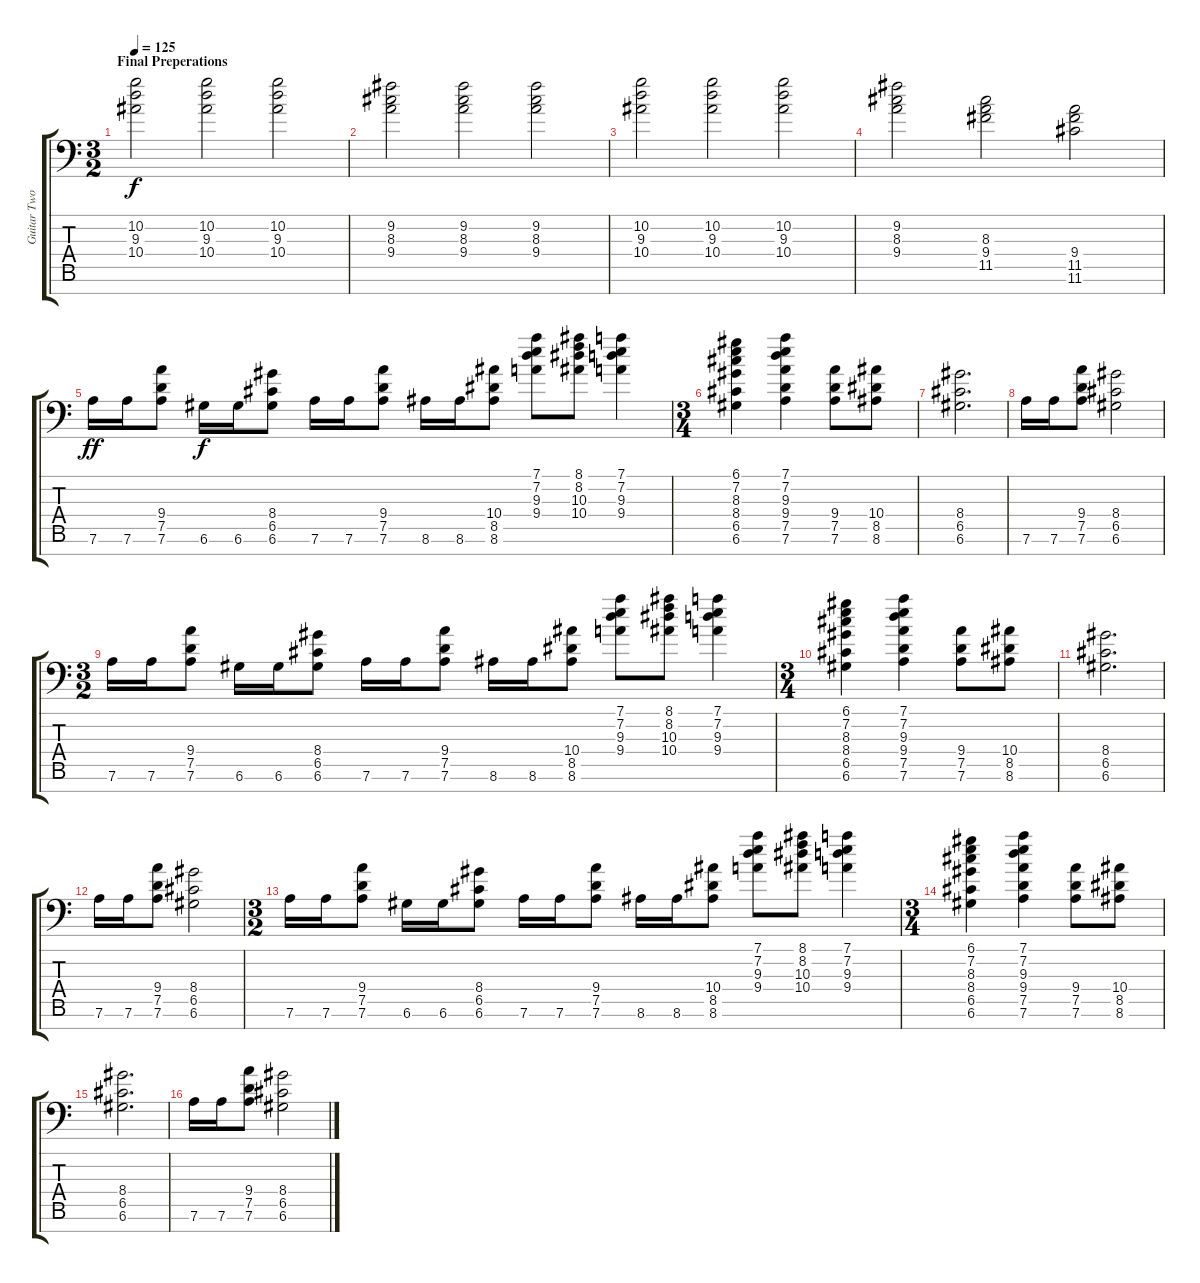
\track ("Guitar Two" "Guitar Two") {instrument overdrivenguitar}
\staff {score tabs}
\tuning (D4 A3 F3 C3 G2 D2 A1) {hide}
\ts (3 2)
\section ("" "Final Preperations")
\tempo 125
\clef f4
\ks c
(10.2 9.3 10.4).2{dy f} (10.2 9.3 10.4).2 (10.2 9.3 10.4).2 |
(9.2 8.3 9.4).2 (9.2 8.3 9.4).2 (9.2 8.3 9.4).2 |
(10.2 9.3 10.4).2 (10.2 9.3 10.4).2 (10.2 9.3 10.4).2 |
(9.2 8.3 9.4).2 (8.3 9.4 11.5).2 (9.4 11.5 11.6).2 |
7.6.16{dy ff} 7.6.16 (9.4 7.5 7.6).8 6.6.16{dy f} 6.6.16 (8.4 6.5 6.6).8 7.6.16 7.6.16 (9.4 7.5 7.6).8 8.6.16 8.6.16 (10.4 8.5 8.6).8 (7.1 7.2 9.3 9.4).8 (8.1 8.2 10.3 10.4).8 (7.1 7.2 9.3 9.4).4 |
\ts (3 4)
(6.1 7.2 8.3 8.4 6.5 6.6).4 (7.1 7.2 9.3 9.4 7.5 7.6).4 (9.4 7.5 7.6).8 (10.4 8.5 8.6).8 |
(8.4 6.5 6.6).2{d} |
7.6.16 7.6.16 (9.4 7.5 7.6).8 (8.4 6.5 6.6).2 |
\ts (3 2)
7.6.16 7.6.16 (9.4 7.5 7.6).8 6.6.16 6.6.16 (8.4 6.5 6.6).8 7.6.16 7.6.16 (9.4 7.5 7.6).8 8.6.16 8.6.16 (10.4 8.5 8.6).8 (7.1 7.2 9.3 9.4).8 (8.1 8.2 10.3 10.4).8 (7.1 7.2 9.3 9.4).4 |
\ts (3 4)
(6.1 7.2 8.3 8.4 6.5 6.6).4 (7.1 7.2 9.3 9.4 7.5 7.6).4 (9.4 7.5 7.6).8 (10.4 8.5 8.6).8 |
(8.4 6.5 6.6).2{d} |
7.6.16 7.6.16 (9.4 7.5 7.6).8 (8.4 6.5 6.6).2 |
\ts (3 2)
7.6.16 7.6.16 (9.4 7.5 7.6).8 6.6.16 6.6.16 (8.4 6.5 6.6).8 7.6.16 7.6.16 (9.4 7.5 7.6).8 8.6.16 8.6.16 (10.4 8.5 8.6).8 (7.1 7.2 9.3 9.4).8 (8.1 8.2 10.3 10.4).8 (7.1 7.2 9.3 9.4).4 |
\ts (3 4)
(6.1 7.2 8.3 8.4 6.5 6.6).4 (7.1 7.2 9.3 9.4 7.5 7.6).4 (9.4 7.5 7.6).8 (10.4 8.5 8.6).8 |
(8.4 6.5 6.6).2{d} |
\section ("" "")
7.6.16 7.6.16 (9.4 7.5 7.6).8 (8.4 6.5 6.6).2
